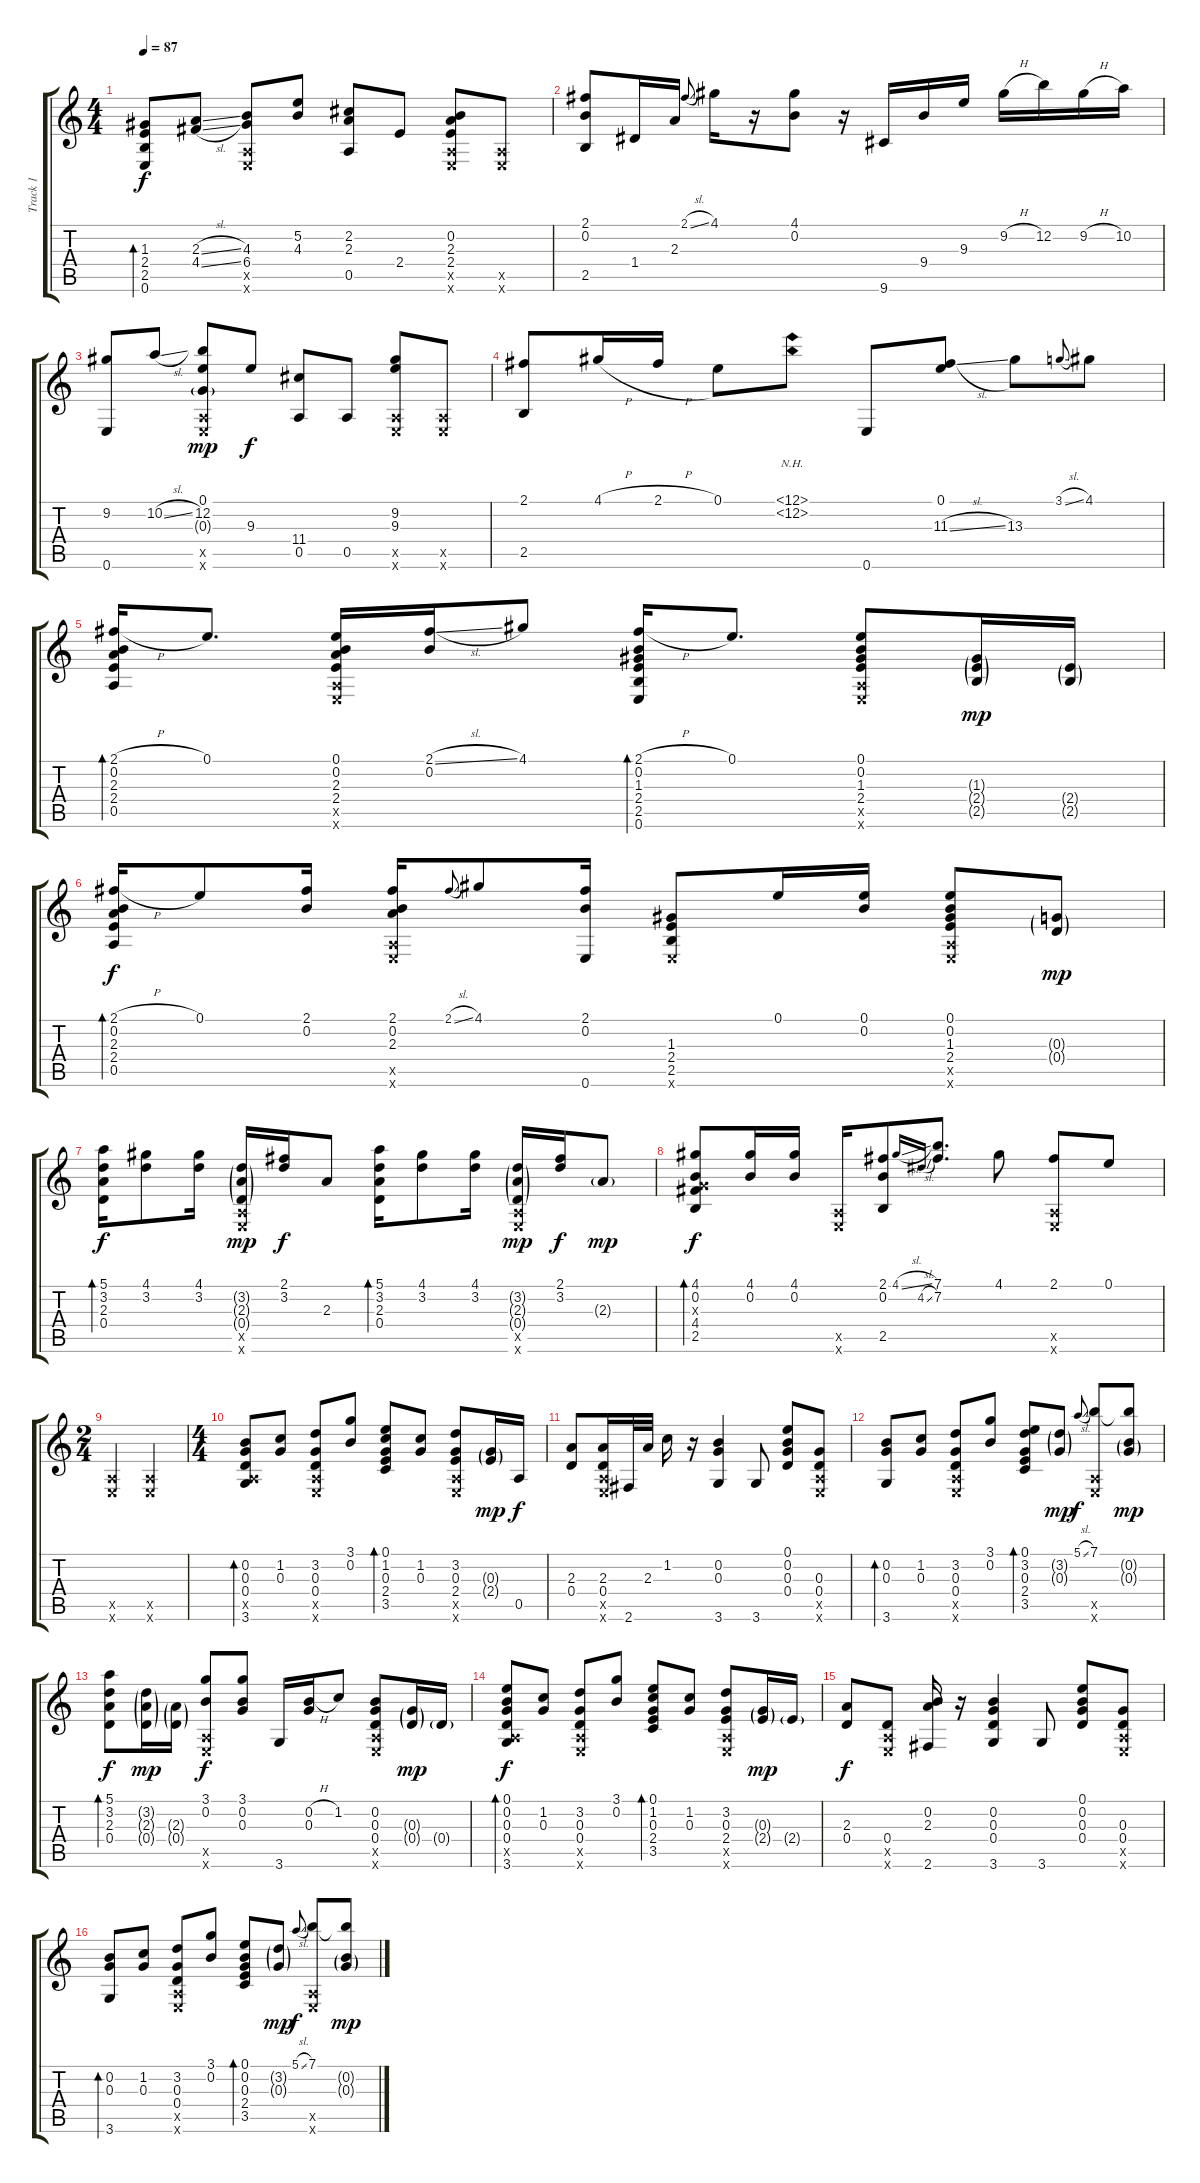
\track ("Track 1" "Track 1") {instrument acousticguitarsteel}
\staff {score tabs}
\tuning (E4 B3 G3 D3 A2 E2) {hide}
\ts (4 4)
\tempo 87
\clef g2
\ks c
(1.3 2.4 2.5 0.6).8{bd 60 dy f} (2.3{sl} 4.4{sl}).8 (4.3 6.4 0.5{x} 0.6{x}).8 (5.2 4.3).8 (2.2 2.3 0.5).8 2.4.8 (0.2 2.3 2.4 0.5{x} 0.6{x}).8 (0.5{x} 0.6{x}).8 |
(2.1 0.2 2.5).8 1.4.16 2.3.16 2.1{sl}.8{gr onbeat} 4.1.16 r.16 (4.1 0.2).8 r.16 9.6.16 9.4.16 9.3.16 9.2{h}.16 12.2.16 9.2{h}.16 10.2.16 |
(9.2 0.6).8 10.2{sl}.8 (0.1 12.2 0.3{g} 0.5{x} 0.6{x}).8{dy mp} 9.3.8{dy f} (11.4 0.5).8 0.5.8 (9.2 9.3 0.5{x} 0.6{x}).8 (0.5{x} 0.6{x}).8 |
(2.1 2.5).8 4.1{h}.16 2.1{h}.16 0.1.8 (12.1{nh} 12.2{nh}).8 0.6.8 (0.1 11.3{sl}).8 13.3.8 3.1{sl}.8{gr onbeat} 4.1.8 |
(2.1{h} 0.2 2.3 2.4 0.5).16{bd 120} 0.1.8{d} (0.1 0.2 2.3 2.4 0.5{x} 0.6{x}).16 (2.1{sl} 0.2).16 4.1.8 (2.1{h} 0.2 1.3 2.4 2.5 0.6).16{bd 120} 0.1.8{d} (0.1 0.2 1.3 2.4 0.5{x} 0.6{x}).8 (1.3{g} 2.4{g} 2.5{g}).16{dy mp} (2.4{g} 2.5{g}).16 |
(2.1{h} 0.2 2.3 2.4 0.5).16{bd 120 dy f} 0.1.8 (2.1 0.2).16 (2.1 0.2 2.3 0.5{x} 0.6{x}).16 2.1{sl}.8{gr onbeat} 4.1.8 (2.1 0.2 0.6).16 (1.3 2.4 2.5 0.6{x}).8 0.1.16 (0.1 0.2).16 (0.1 0.2 1.3 2.4 0.5{x} 0.6{x}).8 (0.3{g} 0.4{g}).8{dy mp} |
(5.1 3.2 2.3 0.4).16{bd 120 dy f} (4.1 3.2).8 (4.1 3.2).16 (3.2{g} 2.3{g} 0.4{g} 0.5{x} 0.6{x}).16{dy mp} (2.1 3.2).16{dy f} 2.3.8 (5.1 3.2 2.3 0.4).16{bd 120} (4.1 3.2).8 (4.1 3.2).16 (3.2{g} 2.3{g} 0.4{g} 0.5{x} 0.6{x}).16{dy mp} (2.1 3.2).16{dy f} 2.3{g}.8{dy mp} |
(4.1 0.2 0.3{x} 4.4 2.5).8{bd 120 dy f} (4.1 0.2).16 (4.1 0.2).16 (0.5{x} 0.6{x}).16 (2.1 0.2 2.5).8 4.1{sl}.16{gr onbeat} 4.2{sl}.16{gr onbeat} (7.1 7.2).8{d} 4.1.8 (2.1 0.5{x} 0.6{x}).8 0.1.8 |
\ts (2 4)
(0.5{x} 0.6{x}).4 (0.5{x} 0.6{x}).4 |
\ts (4 4)
(0.2 0.3 0.4 0.5{x} 3.6).8{bd 60} (1.2 0.3).8 (3.2 0.3 0.4 0.5{x} 0.6{x}).8 (3.1 0.2).8 (0.1 1.2 0.3 2.4 3.5).8{bd 60} (1.2 0.3).8 (3.2 0.3 2.4 0.5{x} 0.6{x}).8 (0.3{g} 2.4{g}).16{dy mp} 0.5.16{dy f} |
(2.3 0.4).8 (2.3 0.4 0.5{x} 0.6{x}).16 2.6.32 2.3.32 1.2.16 r.16 (0.2 0.3 3.6).4 3.6.8 (0.1 0.2 0.3 0.4).8 (0.3 0.4 0.5{x} 0.6{x}).8 |
(0.2 0.3 3.6).8{bd 60} (1.2 0.3).8 (3.2 0.3 0.4 0.5{x} 0.6{x}).8 (3.1 0.2).8 (0.1 3.2 0.3 2.4 3.5).8{bd 60} (3.2{g} 0.3{g}).8{dy mp} 5.1{sl}.8{gr onbeat dy f} (7.1 0.5{x} 0.6{x}).8 (7.1{t} 0.2{g} 0.3{g}).8{dy mp} |
(5.1 3.2 2.3 0.4).8{bd 60 dy f} (3.2{g} 2.3{g} 0.4{g}).16{dy mp} (2.3{g} 0.4{g}).16 (3.1 0.2 0.5{x} 0.6{x}).8{dy f} (3.1 0.2 0.3).8 3.6.16 (0.2{h} 0.3).16 1.2.8 (0.2 0.3 0.4 0.5{x} 0.6{x}).8 (0.3{g} 0.4{g}).16{dy mp} 0.4{g}.16 |
(0.1 0.2 0.3 0.4 0.5{x} 3.6).8{bd 60 dy f} (1.2 0.3).8 (3.2 0.3 0.4 0.5{x} 0.6{x}).8 (3.1 0.2).8 (0.1 1.2 0.3 2.4 3.5).8{bd 60} (1.2 0.3).8 (3.2 0.3 2.4 0.5{x} 0.6{x}).8 (0.3{g} 2.4{g}).16{dy mp} 2.4{g}.16 |
(2.3 0.4).8{dy f} (0.4 0.5{x} 0.6{x}).8 (0.2 2.3 2.6).16 r.16 (0.2 0.3 0.4 3.6).4 3.6.8 (0.1 0.2 0.3 0.4).8 (0.3 0.4 0.5{x} 0.6{x}).8 |
(0.2 0.3 3.6).8{bd 60} (1.2 0.3).8 (3.2 0.3 0.4 0.5{x} 0.6{x}).8 (3.1 0.2).8 (0.1 0.2 0.3 2.4 3.5).8{bd 60} (3.2{g} 0.3{g}).8{dy mp} 5.1{sl}.8{gr onbeat dy f} (7.1 0.5{x} 0.6{x}).8 (7.1{t} 0.2{g} 0.3{g}).8{dy mp}
